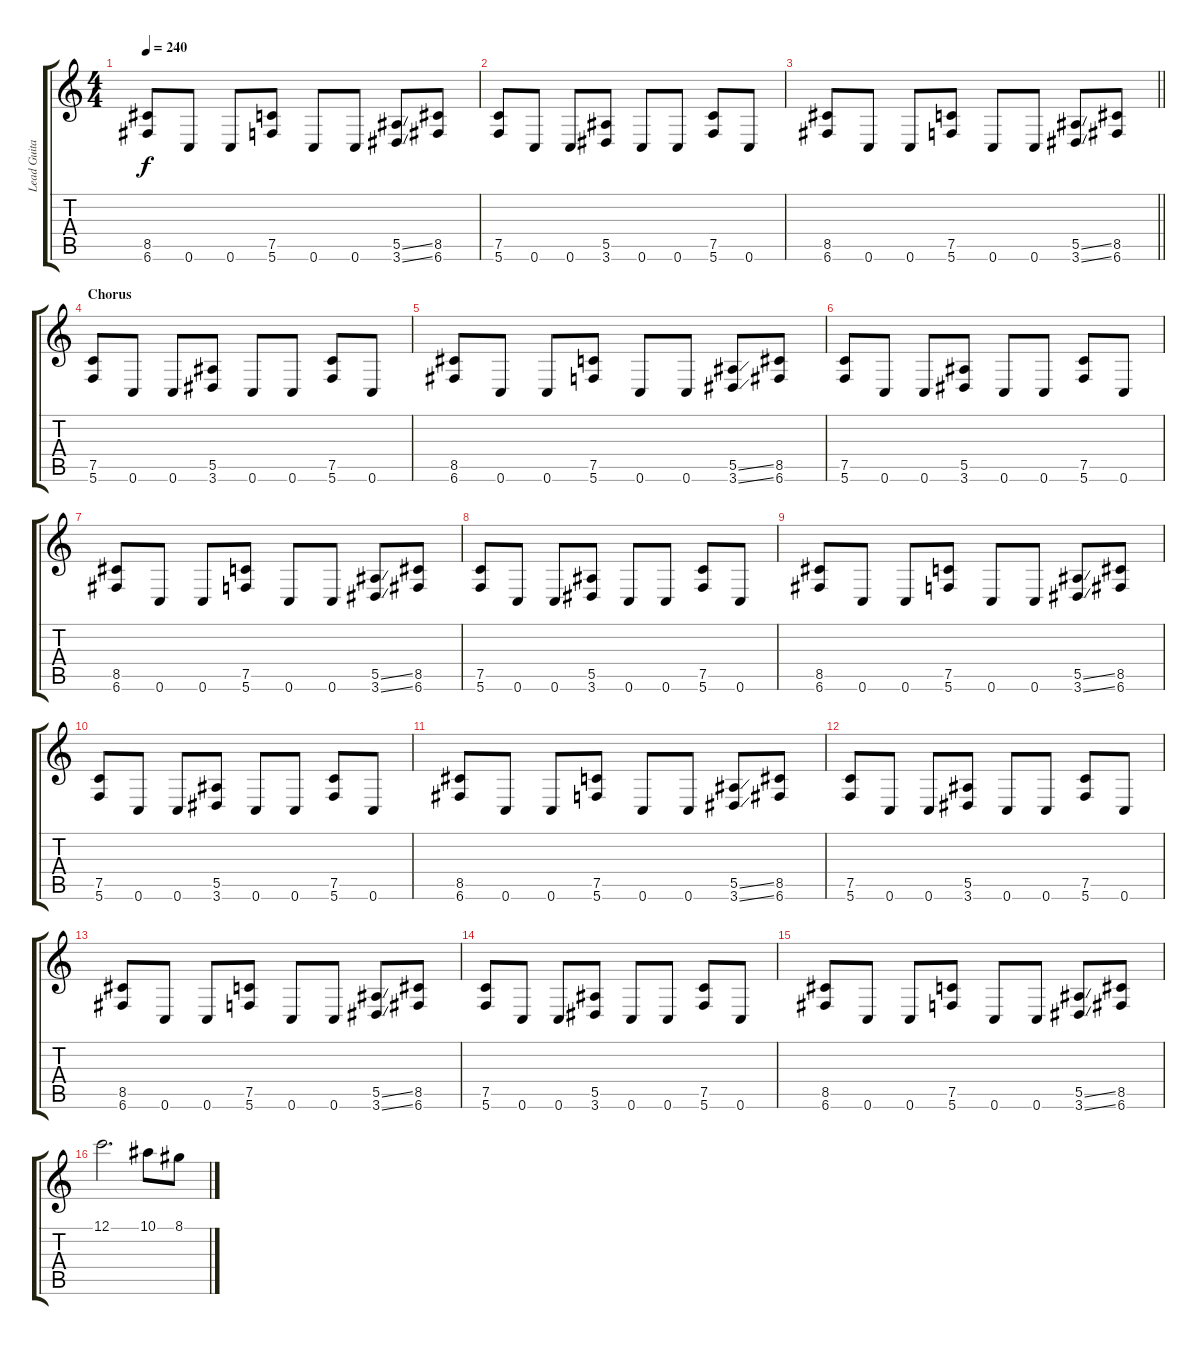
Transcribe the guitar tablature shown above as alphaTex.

\track ("Lead Guitar" "Lead Guita") {instrument overdrivenguitar}
\staff {score tabs}
\tuning (C4 G3 Eb3 Bb2 F2 C2) {hide}
\ts (4 4)
\tempo 240
\clef g2
\ks c
(8.5 6.6).8{dy f} 0.6.8 0.6.8 (7.5 5.6).8 0.6.8 0.6.8 (5.5{ss} 3.6{ss}).8 (8.5 6.6).8 |
(7.5 5.6).8 0.6.8 0.6.8 (5.5 3.6).8 0.6.8 0.6.8 (7.5 5.6).8 0.6.8 |
\barLineRight lightlight
(8.5 6.6).8 0.6.8 0.6.8 (7.5 5.6).8 0.6.8 0.6.8 (5.5{ss} 3.6{ss}).8 (8.5 6.6).8 |
\section ("" "Chorus")
(7.5 5.6).8 0.6.8 0.6.8 (5.5 3.6).8 0.6.8 0.6.8 (7.5 5.6).8 0.6.8 |
(8.5 6.6).8 0.6.8 0.6.8 (7.5 5.6).8 0.6.8 0.6.8 (5.5{ss} 3.6{ss}).8 (8.5 6.6).8 |
(7.5 5.6).8 0.6.8 0.6.8 (5.5 3.6).8 0.6.8 0.6.8 (7.5 5.6).8 0.6.8 |
(8.5 6.6).8 0.6.8 0.6.8 (7.5 5.6).8 0.6.8 0.6.8 (5.5{ss} 3.6{ss}).8 (8.5 6.6).8 |
(7.5 5.6).8 0.6.8 0.6.8 (5.5 3.6).8 0.6.8 0.6.8 (7.5 5.6).8 0.6.8 |
(8.5 6.6).8 0.6.8 0.6.8 (7.5 5.6).8 0.6.8 0.6.8 (5.5{ss} 3.6{ss}).8 (8.5 6.6).8 |
(7.5 5.6).8 0.6.8 0.6.8 (5.5 3.6).8 0.6.8 0.6.8 (7.5 5.6).8 0.6.8 |
(8.5 6.6).8 0.6.8 0.6.8 (7.5 5.6).8 0.6.8 0.6.8 (5.5{ss} 3.6{ss}).8 (8.5 6.6).8 |
(7.5 5.6).8 0.6.8 0.6.8 (5.5 3.6).8 0.6.8 0.6.8 (7.5 5.6).8 0.6.8 |
(8.5 6.6).8 0.6.8 0.6.8 (7.5 5.6).8 0.6.8 0.6.8 (5.5{ss} 3.6{ss}).8 (8.5 6.6).8 |
(7.5 5.6).8 0.6.8 0.6.8 (5.5 3.6).8 0.6.8 0.6.8 (7.5 5.6).8 0.6.8 |
(8.5 6.6).8 0.6.8 0.6.8 (7.5 5.6).8 0.6.8 0.6.8 (5.5{ss} 3.6{ss}).8 (8.5 6.6).8 |
12.1.2{d} 10.1.8 8.1.8
